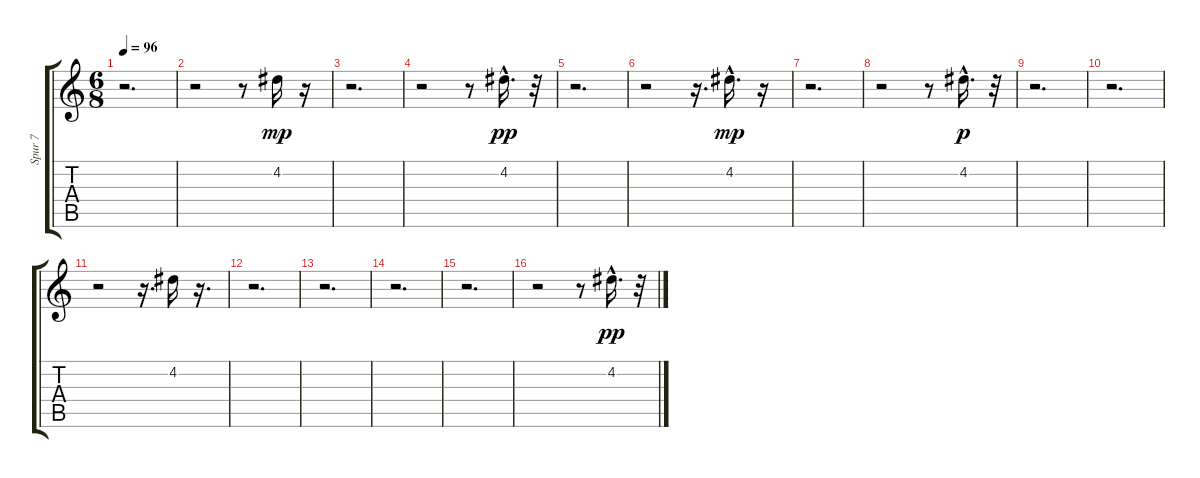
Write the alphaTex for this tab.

\track ("Spur 7" "Spur 7") {instrument acousticguitarnylon}
\staff {score tabs}
\tuning (E4 B3 G3 D3 A2 E2) {hide}
\ts (6 8)
\tempo 96
\clef g2
\ks c
r.2{d dy pp} |
r.2 r.8 4.2.16{dy mp} r.16 |
r.2{d} |
r.2 r.8 4.2{hac}.16{d dy pp} r.32 |
r.2{d} |
r.2 r.16{d} 4.2{hac}.16{d dy mp} r.16 |
r.2{d} |
r.2 r.8 4.2{hac}.16{d dy p} r.32 |
r.2{d} |
r.2{d} |
r.2 r.16{d} 4.2.16 r.16{d} |
r.2{d} |
r.2{d} |
r.2{d} |
r.2{d} |
r.2 r.8 4.2{hac}.16{d dy pp} r.32
